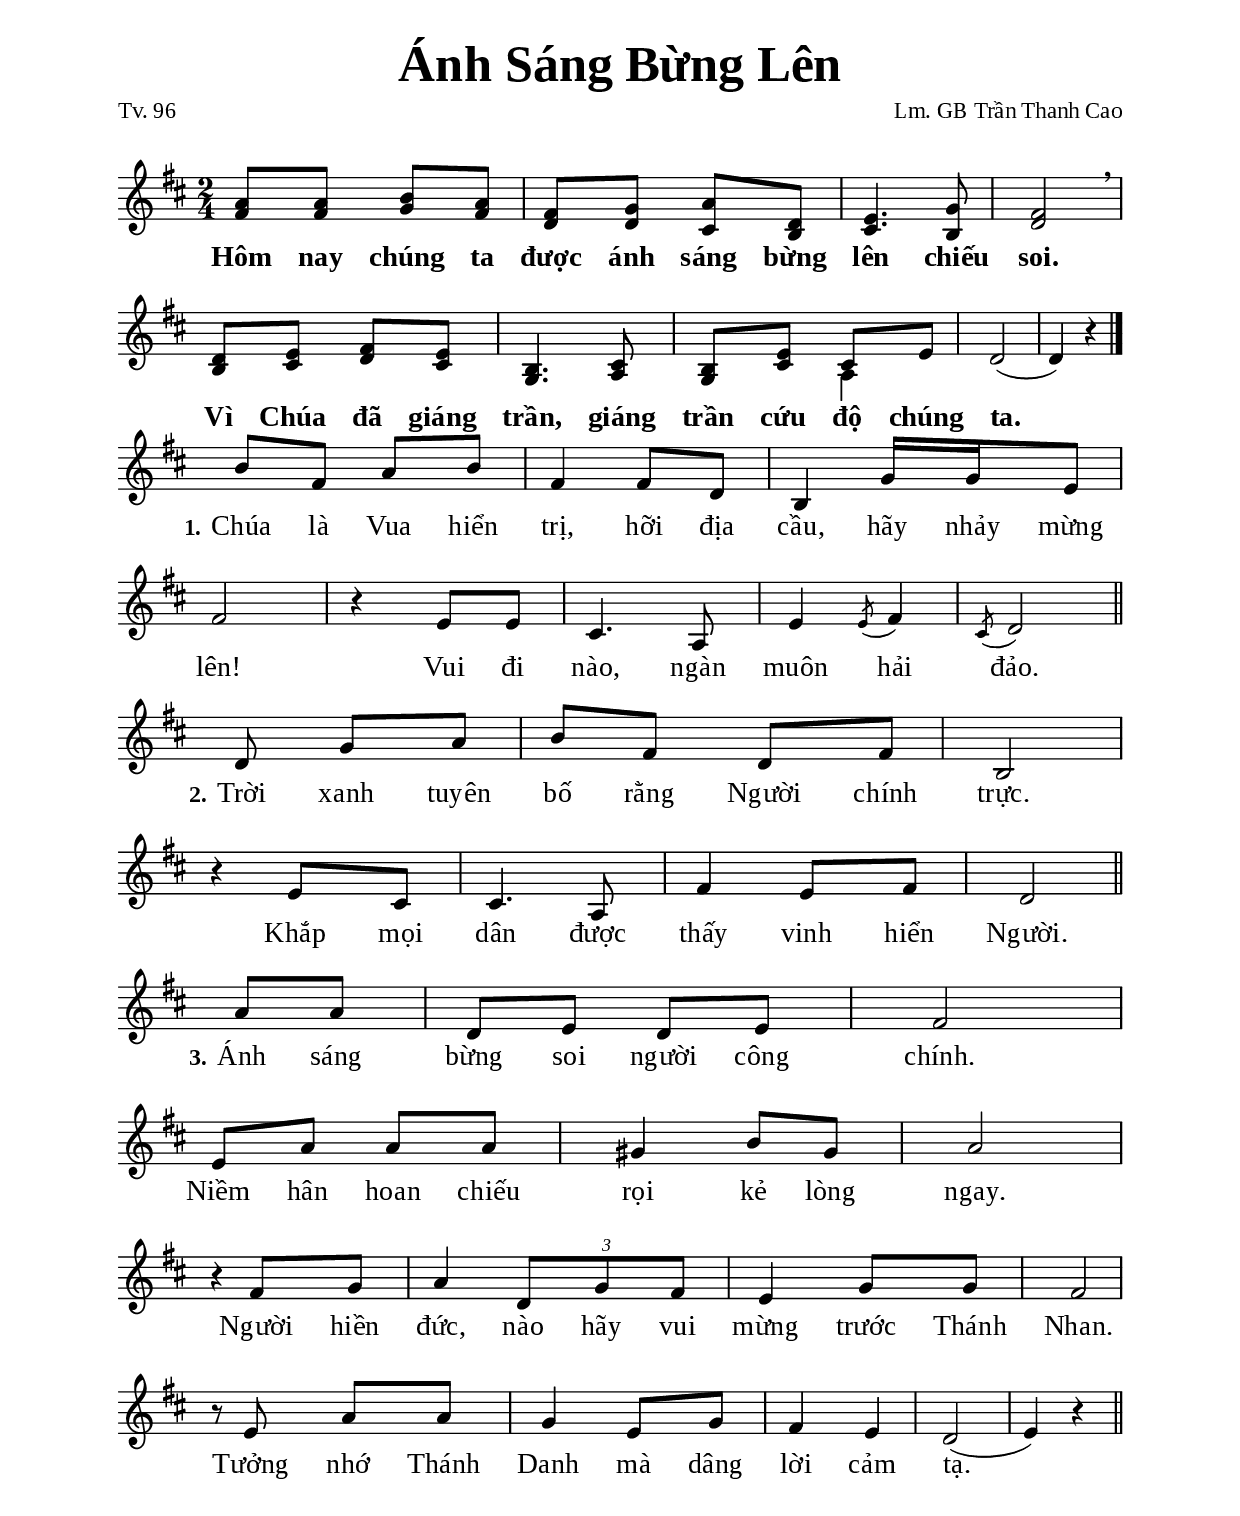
% Cài đặt chung
\version "2.22.1"
\include "english.ly"

\header {
  title = \markup { \fontsize #3 "Ánh Sáng Bừng Lên" }
  poet = "Tv. 96"
  composer = "Lm. GB Trần Thanh Cao"
  arranger = " "
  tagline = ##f
}

% Nhạc điệp khúc
nhacDiepKhucSop = \relative c'' {
  \key d \major \time 2/4
  a8 a b a |
  fs g a d, |
  e4. g8 |
  fs2 \breathe |
  d8 e fs e |
  b4. cs8 |
  b e cs e |
  d2 ( |
  d4) r \bar "|."
}

% Nốt bè phụ
nhacDiepKhucBas = \relative c' {
  %\override NoteHead.font-size = #-2
  \key d \major \time 2/4
  fs8 fs 	g fs |
  d d cs b |
  cs4. b8 |
  d2 |
  b8 cs d cs |
  g4. a8 |
  g cs a4 |
  d2 ( |
  d4) r
}

% Nhạc phiên khúc
nhacPhienKhucMot = \relative c'' {
  b8 fs a b |
  fs4 fs8 d |
  b4 g'16 g e8 |
  fs2 |
  r4 e8 e |
  cs4. a8 |
  e'4 \acciaccatura e8 fs4 |
  \acciaccatura cs8 d2 \bar "||"
}

nhacPhienKhucHai = \relative c' {
  \partial 4. d8 g a |
  b fs d fs |
  b,2 |
  r4 e8 cs |
  cs4. a8 |
  fs'4 e8 fs |
  d2 \bar "||"
}

nhacPhienKhucBa = \relative c'' {
  \partial 4 a8 a |
  d,8 e d e |
  fs2 |
  e8 a a a |
  gs4b8 gs |
  a2 |
  r4 fs8 g |
  a4 \tuplet 3/2 { d,8 g fs } |
  e4 g8 g |
  fs2 |
  r8 e a a |
  g4 e8 g |
  fs4 e |
  d2 ( |
  e4) r \bar "||"
}

% Lời điệp khúc
loiDiepKhuc = \lyricmode {
  Hôm nay chúng ta được ánh sáng bừng lên chiếu soi.
  Vì Chúa đã giáng trần, giáng trần cứu độ chúng ta.
}

% Lời phiên khúc
loiPhienKhucMot = \lyricmode {
  \set stanza = #"1."
  Chúa là Vua hiển trị, hỡi địa cầu, hãy nhảy mừng lên!
  Vui đi nào, ngàn muôn hải đảo.
}

loiPhienKhucHai = \lyricmode {
  \set stanza = #"2."
  Trời xanh tuyên bố rằng Người chính trực.
  Khắp mọi dân được thấy vinh hiển Người.
}

loiPhienKhucBa = \lyricmode {
  \set stanza = #"3."
  Ánh sáng bừng soi người công chính.
  Niềm hân hoan chiếu rọi kẻ lòng ngay.
  Người hiền đức, nào hãy vui mừng trước Thánh Nhan.
  Tưởng nhớ Thánh Danh mà dâng lời cảm tạ.
}

% Dàn trang
\paper {
  #(set-paper-size "a4")
  top-margin = 10\mm
  bottom-margin = 10\mm
  left-margin = 20\mm
  right-margin = 20\mm
  indent = #0
  #(define fonts
    (make-pango-font-tree
      "Liberation Serif"
      "Liberation Serif"
      "Liberation Serif"
      (/ 20 20)))
  %page-count = #1
  system-system-spacing = #'((basic-distance . 13))
  score-system-spacing = #'((basic-distance . 13))
}

% Thiết lập tông và nhịp
TongNhip = { \key d \major \time 2/4 }

\score {
  \new ChoirStaff <<
    \new Staff = diepKhuc \with {
        \consists "Merge_rests_engraver"
        %\magnifyStaff #(magstep +1)
        printPartCombineTexts = ##f
      }
      <<
      \new Voice \partCombine 
        \nhacDiepKhucSop \nhacDiepKhucBas
      \new NullVoice = nhacThamChieu \nhacDiepKhucSop
      \new Lyrics \lyricsto nhacThamChieu \loiDiepKhuc
      >>
  >>
  \layout {
    \override Lyrics.LyricText.font-series = #'bold
    \override Lyrics.LyricText.font-size = #+2
    \override Lyrics.LyricSpace.minimum-distance = #2.5
    \override Score.BarNumber.break-visibility = ##(#f #f #f)
    \override Score.SpacingSpanner.uniform-stretching = ##t
  }
}

\score {
  \new ChoirStaff <<
    \new Staff = phienKhuc \with {
        %\magnifyStaff #(magstep +1)
      }
      <<
      \new Voice = beSop {
        \TongNhip \nhacPhienKhucMot
      }
    >>
    \new Lyrics \lyricsto beSop \loiPhienKhucMot
  >>
  \layout {
    \override Staff.TimeSignature.transparent = ##t
    \override Lyrics.LyricText.font-size = #+2
    \override Lyrics.LyricSpace.minimum-distance = #3.5
    \override Score.BarNumber.break-visibility = ##(#f #f #f)
    \override Score.SpacingSpanner.uniform-stretching = ##t
  }
}

\score {
  \new ChoirStaff <<
    \new Staff = phienKhuc \with {
        %\magnifyStaff #(magstep +1)
      }
      <<
      \new Voice = beSop {
        \TongNhip \nhacPhienKhucHai
      }
    >>
    \new Lyrics \lyricsto beSop \loiPhienKhucHai
  >>
  \layout {
    \override Staff.TimeSignature.transparent = ##t
    \override Lyrics.LyricText.font-size = #+2
    \override Lyrics.LyricSpace.minimum-distance = #5
    \override Score.BarNumber.break-visibility = ##(#f #f #f)
    \override Score.SpacingSpanner.uniform-stretching = ##t
  }
}

\score {
  \new ChoirStaff <<
    \new Staff = phienKhuc \with {
        %\magnifyStaff #(magstep +1)
      }
      <<
      \new Voice = beSop {
        \TongNhip \nhacPhienKhucBa
      }
    >>
    \new Lyrics \lyricsto beSop \loiPhienKhucBa
  >>
  \layout {
    \override Staff.TimeSignature.transparent = ##t
    \override Lyrics.LyricText.font-size = #+2
    \override Lyrics.LyricSpace.minimum-distance = #3.5
    \override Score.BarNumber.break-visibility = ##(#f #f #f)
    \override Score.SpacingSpanner.uniform-stretching = ##t
  }
}